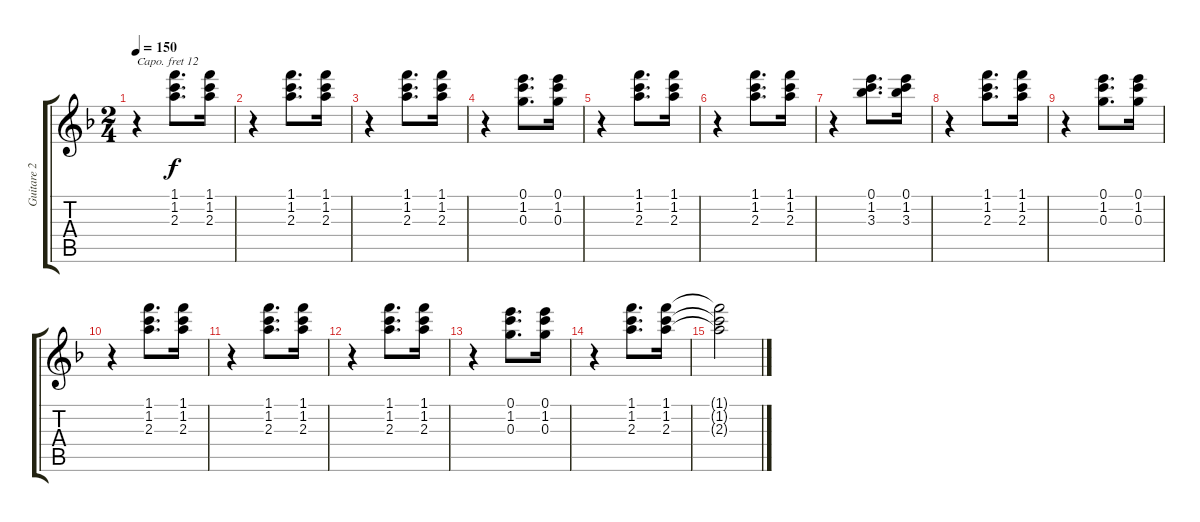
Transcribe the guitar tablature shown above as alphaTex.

\track ("Guitare 2" "Guitare 2") {instrument electricguitarjazz}
\staff {score tabs}
\capo 12
\tuning (E4 B3 G3 D3 A2 E2) {hide}
\ts (2 4)
\tempo 150
\clef g2
\ks f
r.4{dy f} (1.1 1.2 2.3).8{d} (1.1 1.2 2.3).16 |
r.4 (1.1 1.2 2.3).8{d} (1.1 1.2 2.3).16 |
r.4 (1.1 1.2 2.3).8{d} (1.1 1.2 2.3).16 |
r.4 (0.1 1.2 0.3).8{d} (0.1 1.2 0.3).16 |
r.4 (1.1 1.2 2.3).8{d} (1.1 1.2 2.3).16 |
r.4 (1.1 1.2 2.3).8{d} (1.1 1.2 2.3).16 |
r.4 (0.1 1.2 3.3).8{d} (0.1 1.2 3.3).16 |
r.4 (1.1 1.2 2.3).8{d} (1.1 1.2 2.3).16 |
r.4 (0.1 1.2 0.3).8{d} (0.1 1.2 0.3).16 |
r.4 (1.1 1.2 2.3).8{d} (1.1 1.2 2.3).16 |
r.4 (1.1 1.2 2.3).8{d} (1.1 1.2 2.3).16 |
r.4 (1.1 1.2 2.3).8{d} (1.1 1.2 2.3).16 |
r.4 (0.1 1.2 0.3).8{d} (0.1 1.2 0.3).16 |
r.4 (1.1 1.2 2.3).8{d} (1.1 1.2 2.3).16 |
(1.1{t} 1.2{t} 2.3{t}).2
